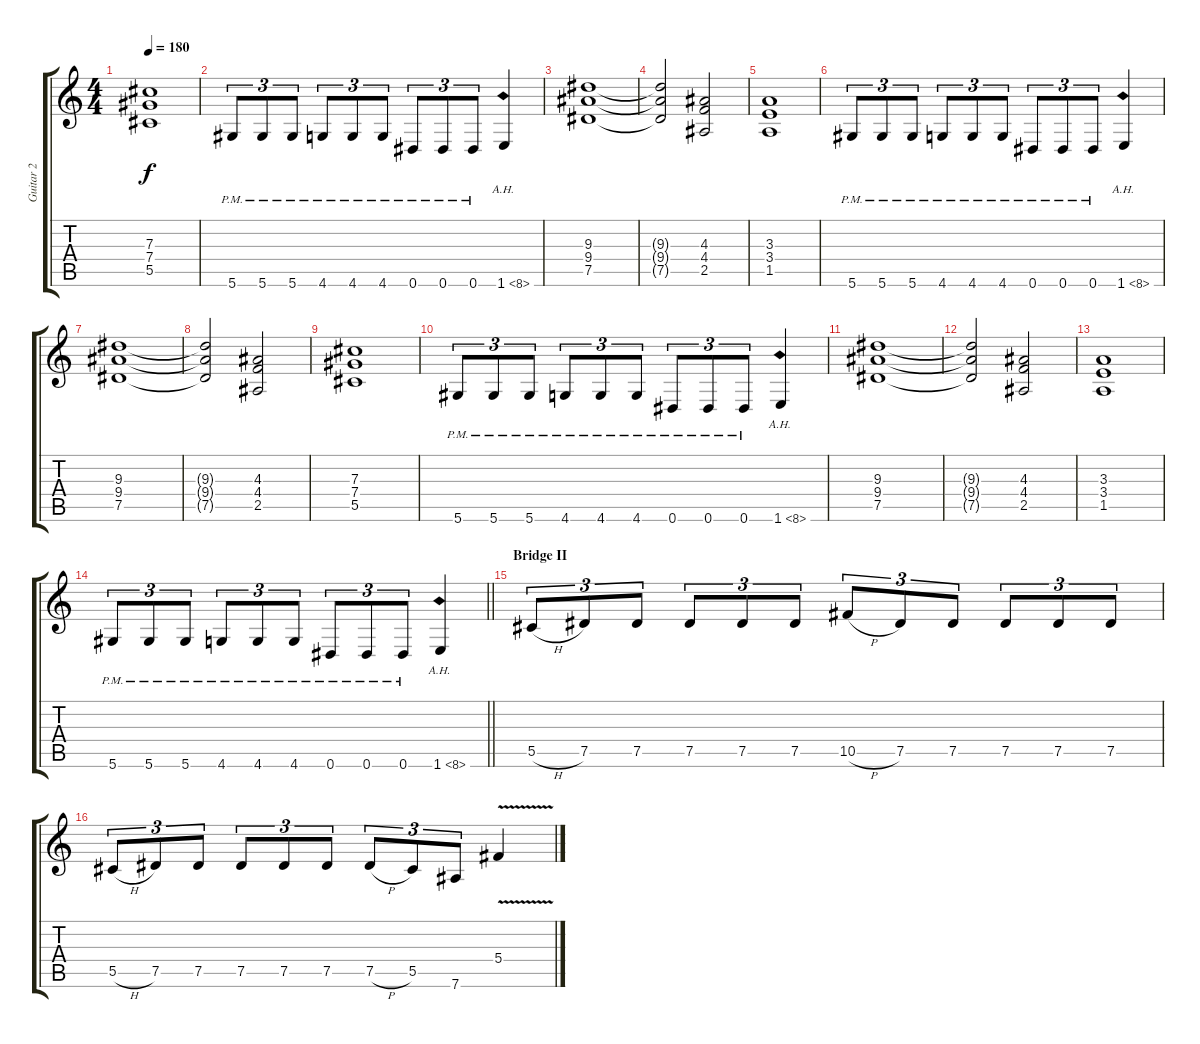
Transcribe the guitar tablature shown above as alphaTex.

\track ("Guitar 2" "Guitar 2") {instrument overdrivenguitar}
\staff {score tabs}
\tuning (Eb4 Bb3 Gb3 Db3 Ab2 Eb2) {hide}
\ts (4 4)
\tempo 180
\clef g2
\ks c
(7.3 7.4 5.5).1{dy f} |
5.6{pm}.8{tu (3 2)} 5.6{pm}.8{tu (3 2)} 5.6{pm}.8{tu (3 2)} 4.6{pm}.8{tu (3 2)} 4.6{pm}.8{tu (3 2)} 4.6{pm}.8{tu (3 2)} 0.6{pm}.8{tu (3 2)} 0.6{pm}.8{tu (3 2)} 0.6{pm}.8{tu (3 2)} 1.6{ah 7}.4 |
(9.3 9.4 7.5).1 |
(9.3{t} 9.4{t} 7.5{t}).2 (4.3 4.4 2.5).2 |
(3.3 3.4 1.5).1 |
5.6{pm}.8{tu (3 2)} 5.6{pm}.8{tu (3 2)} 5.6{pm}.8{tu (3 2)} 4.6{pm}.8{tu (3 2)} 4.6{pm}.8{tu (3 2)} 4.6{pm}.8{tu (3 2)} 0.6{pm}.8{tu (3 2)} 0.6{pm}.8{tu (3 2)} 0.6{pm}.8{tu (3 2)} 1.6{ah 7}.4 |
(9.3 9.4 7.5).1 |
(9.3{t} 9.4{t} 7.5{t}).2 (4.3 4.4 2.5).2 |
(7.3 7.4 5.5).1 |
5.6{pm}.8{tu (3 2)} 5.6{pm}.8{tu (3 2)} 5.6{pm}.8{tu (3 2)} 4.6{pm}.8{tu (3 2)} 4.6{pm}.8{tu (3 2)} 4.6{pm}.8{tu (3 2)} 0.6{pm}.8{tu (3 2)} 0.6{pm}.8{tu (3 2)} 0.6{pm}.8{tu (3 2)} 1.6{ah 7}.4 |
(9.3 9.4 7.5).1 |
(9.3{t} 9.4{t} 7.5{t}).2 (4.3 4.4 2.5).2 |
(3.3 3.4 1.5).1 |
\barLineRight lightlight
5.6{pm}.8{tu (3 2)} 5.6{pm}.8{tu (3 2)} 5.6{pm}.8{tu (3 2)} 4.6{pm}.8{tu (3 2)} 4.6{pm}.8{tu (3 2)} 4.6{pm}.8{tu (3 2)} 0.6{pm}.8{tu (3 2)} 0.6{pm}.8{tu (3 2)} 0.6{pm}.8{tu (3 2)} 1.6{ah 7}.4 |
\section ("" "Bridge II")
5.5{h}.8{tu (3 2)} 7.5.8{tu (3 2)} 7.5.8{tu (3 2)} 7.5.8{tu (3 2)} 7.5.8{tu (3 2)} 7.5.8{tu (3 2)} 10.5{h}.8{tu (3 2)} 7.5.8{tu (3 2)} 7.5.8{tu (3 2)} 7.5.8{tu (3 2)} 7.5.8{tu (3 2)} 7.5.8{tu (3 2)} |
5.5{h}.8{tu (3 2)} 7.5.8{tu (3 2)} 7.5.8{tu (3 2)} 7.5.8{tu (3 2)} 7.5.8{tu (3 2)} 7.5.8{tu (3 2)} 7.5{h}.8{tu (3 2)} 5.5.8{tu (3 2)} 7.6.8{tu (3 2)} 5.4{v}.4
